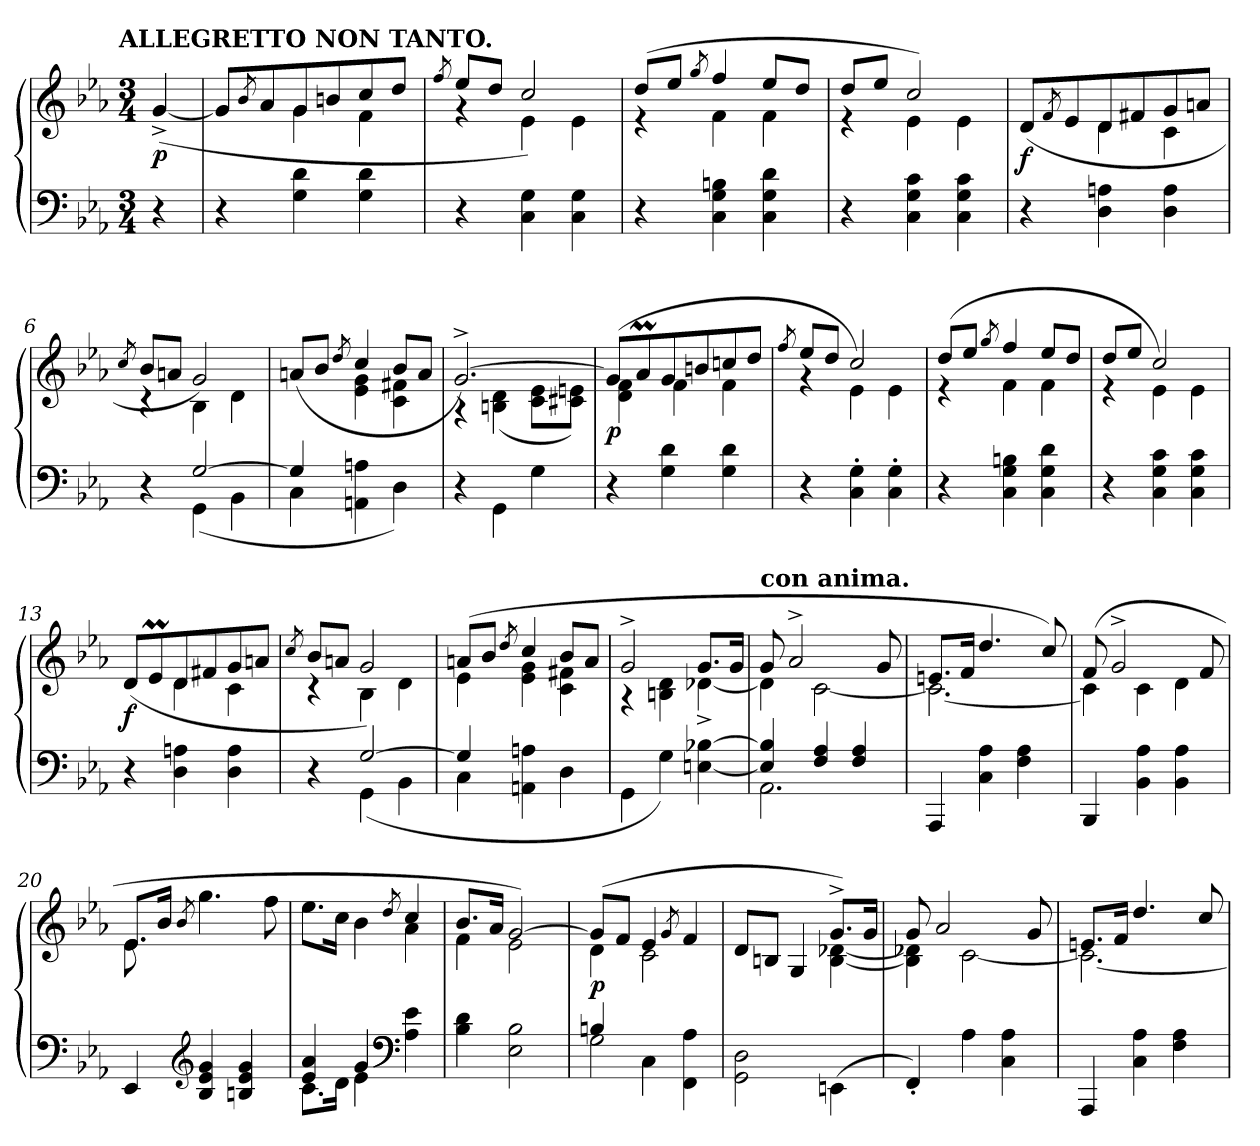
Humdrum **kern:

**kern	**kern	**dynam
*part1	*part1	*part1
*staff2	*staff1	*staff1/2
*clefF4	*clefG2	*
*k[b-e-a-]	*k[b-e-a-]	*
*c:	*c:	*
!!LO:TX:omd:t=ALLEGRETTO NON TANTO.
*M3/4	*M3/4	*
*MM116	*MM116	*
=	=	=
4r	(>[4g^>	p
=1	=1	=1
*	*^	*
4r	8gL]	4ryy	.
.	8qb-/	.	.
.	8a-	.	.
4d 4G	8g	4g	.
.	8bn	.	.
4d 4G	8cc	4f	.
.	8ddJ	.	.
=2	=2	=2	=2
.	8qff/	.	.
4r	8ee-L	4rg	.
.	8ddJ	.	.
4G 4C	2cc)	4e-	.
4G 4C	.	4e-	.
=3	=3	=3	=3
4r	(8ddL	4re	.
.	8ee-J	.	.
.	8qgg/	.	.
4Bn 4G 4C	4ff	4f\	.
4d 4G 4C	8ee-L	4f\	.
.	8ddJ	.	.
=4	=4	=4	=4
4r	8ddL	4re	.
.	8ee-J	.	.
4c 4G 4C	2cc)	4e-\	.
4c 4G 4C	.	4e-\	.
=5	=5	=5	=5
4r	(>8dL	4ryy	f
.	8qf/	.	.
.	8e-	.	.
4An 4D	8d	4d	.
.	8f#X	.	.
4A 4D	8g	4c	.
.	8anJ	.	.
=6	=6	=6	=6
.	8qcc/	.	.
*^	*	*	*
4r	4ryy	8b-L	4rc	.
.	.	8anJ	.	.
[2G	(4GG	2g)	4B-	.
.	4BB-	.	4d	.
=7	=7	=7	=7	=7
4G]	4C	(>8anL	4ryy	.
.	.	8b-J	.	.
.	.	8qdd/	.	.
2ryy	4An 4AAn	4cc	4g 4e-	.
.	4D)	8b-L	4f#X 4c	.
.	.	8aJ	.	.
*v	*v	*	*	*
=8	=8	=8	=8
4r	[2.g^)	4rA	.
4GG\	.	(>4d 4Bn	.
4G	.	8e- 8cL	.
.	.	8en 8c#XJ)	.
=9	=9	=9	=9
4r	(8gL]	4f 4d	p
.	8a-M	.	.
4d 4G	8g	4f	.
.	8bn	.	.
4d 4G	8ccn	4f	.
.	8ddJ	.	.
=10	=10	=10	=10
.	8qff/	.	.
4r	8ee-L	4rg	.
.	8ddJ	.	.
4G' 4C'	2cc	4e-\)	.
4G' 4C'	.	4e-\	.
=11	=11	=11	=11
4r	(8ddL	4re	.
.	8ee-J	.	.
.	8qgg/	.	.
4Bn 4G 4C	4ff	4f\	.
4d 4G 4C	8ee-L	4f\	.
.	8ddJ	.	.
=12	=12	=12	=12
4r	8ddL	4re	.
.	8ee-J	.	.
4c 4G 4C	2cc	4e-\)	.
4c 4G 4C	.	4e-\	.
=13	=13	=13	=13
4r	(>8dL	4ryy	f
.	8e-M	.	.
4An 4D	8d	4d	.
.	8f#X	.	.
4A 4D	8g	4c	.
.	8anJ	.	.
=14	=14	=14	=14
.	8qcc/	.	.
*^	*	*	*
4r	4ryy	8b-L	4rc	.
.	.	8anJ	.	.
[2G	(4GG	2g)	4B-	.
.	4BB-	.	4d	.
=15	=15	=15	=15	=15
4G]	4C	(8anL	4e-	.
.	.	8b-J	.	.
.	.	8qdd/	.	.
2ryy	4An 4AAn	4cc	4g 4e-	.
.	4D	8b-L	4f#X 4c	.
.	.	8aJ	.	.
*v	*v	*	*	*
=16	=16	=16	=16
4GG\	2g^	4rA	.
4G)	.	4d 4Bn	.
[4B-X [4En	8.gL	[4d-X^	.
.	16gJk	.	.
=17	=17	=17	=17
*^	*	*	*
!	!	!LO:TX:a:B:t=con anima.	!	!
4B-] 4E]	2.AA-	8g	4d-]	.
.	.	2a-^	.	.
4A- 4F	.	.	[2c	.
4A- 4F	.	.	.	.
.	.	8g	.	.
*v	*v	*	*	*
=18	=18	=18	=18
4AAA-	8.enL	2.c_	.
.	16fJk	.	.
4A- 4C	4.dd	.	.
4A- 4F	.	.	.
.	8cc)	.	.
=19	=19	=19	=19
4BBB-	(8f	4c]	.
.	2g^	.	.
4A- 4BB-	.	4c	.
4A- 4BB-	.	4d	.
.	8f	.	.
=20	=20	=20	=20
4EE-	8.e-L	8.e-	.
.	16b-Jk	16ryy	.
*clefG2	*	*	*
.	8qb-/	.	.
4g 4e- 4B-	4.gg	2ryy	.
4g 4e- 4Bn	.	.	.
.	8ff	.	.
=21	=21	=21	=21
*^	*	*	*
4a- 4e-	8.cL	2ryy	8.ee-L	.
.	16dJk	.	16ccJk	.
4g	4e-	.	4b-	.
*clefF4	*	*	*	*
.	.	8qdd/	.	.
4e- 4A-	4ryy	4cc	4a-	.
*v	*v	*	*	*
=22	=22	=22	=22
4d 4B-	8.b-L	4f	.
.	16a-Jk	.	.
2B- 2E-	[2g)	2e-	.
=23	=23	=23	=23
*^	*	*	*
4Bn	2G	(8gL]	4d	p
.	.	8fJ	.	.
4C\	.	4e-	2c	.
.	.	8qg/	.	.
4A-\ 4FF\	4ryy	4f	.	.
*v	*v	*	*	*
=24	=24	=24	=24
2D\ 2GG\	8d/L	8ryy	.
.	8BnJ	8ryy	.
.	4G/	4ryy	.
(<4EEn\	8.g^/L)	[4d-X\ [4B\	.
.	16gJk	.	.
=25	=25	=25	=25
4FF')	8g	4d-X] 4B]	.
.	2a-	.	.
4A-	.	[2c	.
4A- 4C	.	.	.
.	8g	.	.
=26	=26	=26	=26
4AAA-	8.enL	2.c_	.
.	16fJk	.	.
4A- 4C	4.dd	.	.
4A- 4F	.	.	.
.	8cc	.	.
*	*v	*v	*
=	=	=
*-	*-	*-
